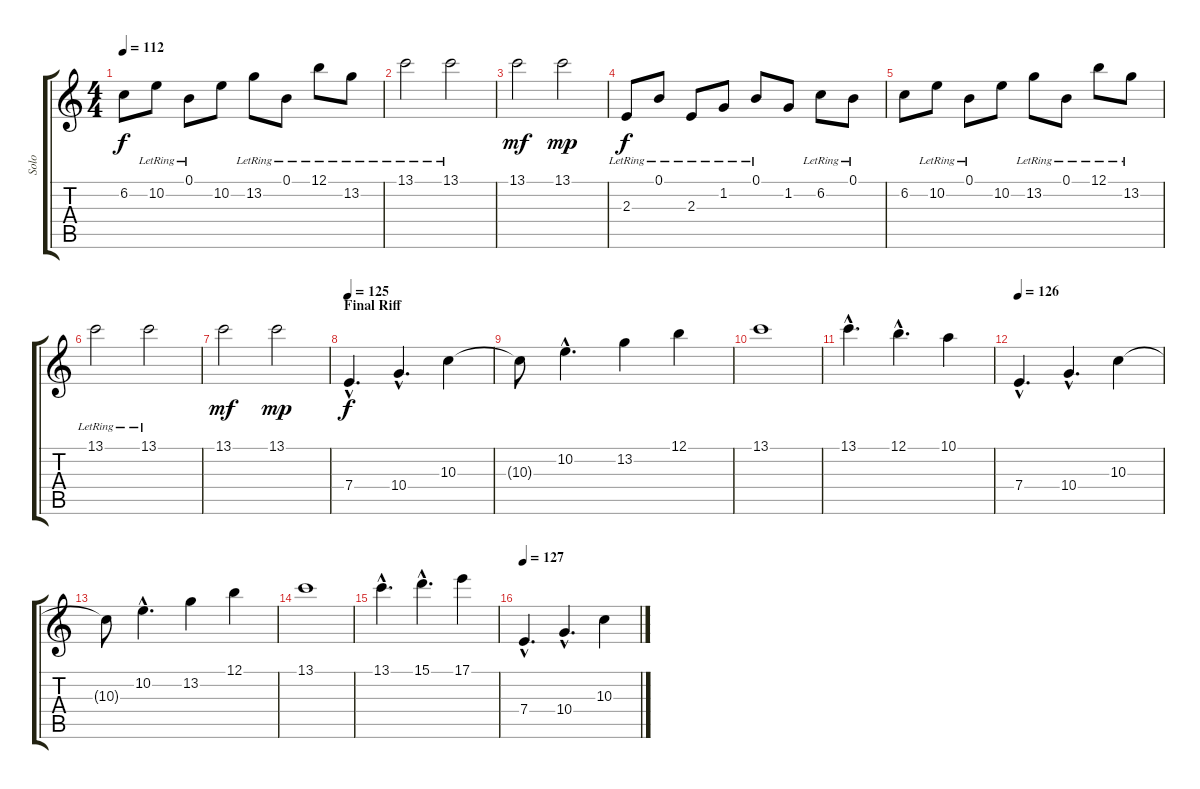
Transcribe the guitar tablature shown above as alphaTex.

\track ("Solo" "Solo") {instrument distortionguitar}
\staff {score tabs}
\tuning (B3 Gb3 D3 A2 E2 B1) {hide}
\ts (4 4)
\tempo 112
\clef g2
\ks c
6.2.8{dy f} 10.2{lr}.8 0.1{lr}.8 10.2.8 13.2{lr}.8 0.1{lr}.8 12.1{lr}.8 13.2{lr}.8 |
13.1{lr}.2 13.1{lr}.2 |
13.1.2{dy mf} 13.1.2{dy mp} |
2.3{lr}.8{dy f} 0.1{lr}.8 2.3{lr}.8 1.2{lr}.8 0.1{lr}.8 1.2.8 6.2{lr}.8 0.1{lr}.8 |
6.2.8 10.2{lr}.8 0.1{lr}.8 10.2.8 13.2{lr}.8 0.1{lr}.8 12.1{lr}.8 13.2{lr}.8 |
13.1{lr}.2 13.1{lr}.2 |
13.1.2{dy mf} 13.1.2{dy mp} |
\section ("" "Final Riff")
\tempo 125
7.4{hac}.4{d dy f volume 13 instrument distortionguitar} 10.4{hac}.4{d} 10.3.4 |
10.3{t}.8 10.2{hac}.4{d} 13.2.4 12.1.4 |
13.1.1 |
13.1{hac}.4{d} 12.1{hac}.4{d} 10.1.4 |
\tempo 126
7.4{hac}.4{d} 10.4{hac}.4{d} 10.3.4 |
10.3{t}.8 10.2{hac}.4{d} 13.2.4 12.1.4 |
13.1.1 |
13.1{hac}.4{d} 15.1{hac}.4{d} 17.1.4 |
\tempo 127
7.4{hac}.4{d} 10.4{hac}.4{d} 10.3.4
